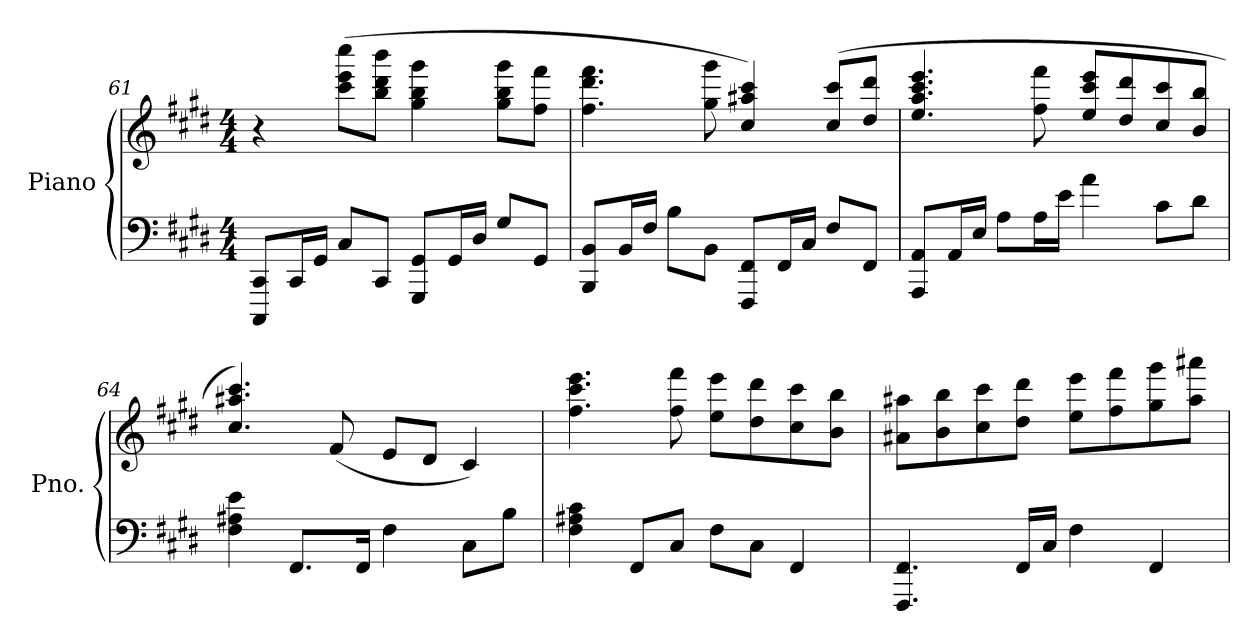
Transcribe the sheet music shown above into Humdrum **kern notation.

**kern	**kern
*part1	*part1
*staff2	*staff1
*I"Piano	*
*I'Pno.	*
*clefF4	*clefG2
*k[f#c#g#d#]	*k[f#c#g#d#]
*M4/4	*M4/4
=61	=61
8CCC#/ 8CC#/L	4r
16CC#/L	.
16GG#/JJ	.
8C#/L	(8ccc#\ 8eee\ 8cccc#\L
8CC#/J	8bb\ 8ddd#\ 8bbb\J
8GGG#/ 8GG#/L	4gg#\ 4bb\ 4ggg#\
16GG#/L	.
16D#/JJ	.
8G#/L	8gg#\ 8bb\ 8ggg#\L
8GG#/J	8ff#\ 8fff#\J
=62	=62
8BBB/ 8BB/L	4.ff#\ 4.ddd#\ 4.fff#\
16BB/L	.
16F#/JJ	.
8B\L	.
8BB\J	8gg#\ 8ggg#\
8FFF#/ 8FF#/L	4cc#/ 4aa#X/ 4ccc#/)
16FF#/L	.
16C#/JJ	.
8F#/L	(8cc#/ 8ccc#/L
8FF#/J	8dd#/ 8ddd#/J
!!LO:LB:g=z
=63	=63
8AAA/ 8AA/L	4.ee/ 4.aa/ 4.ccc#/ 4.eee/
16AA/L	.
16E/JJ	.
8A\L	.
16A\L	8ff#\ 8fff#\
16e\JJ	.
4a\	8ee/ 8ccc#/ 8eee/L
.	8dd#/ 8ddd#/
8c#\L	8cc#/ 8ccc#/
8d#\J	8b/ 8bb/J
=64	=64
4F#\ 4A#X\ 4e\	4.cc#/ 4.aa#X/ 4.ccc#/)
8.FF#/L	.
.	(8f#/
16FF#/Jk	.
4F#\	8e/L
.	8d#/J
8C#\L	4c#/)
8B\J	.
=65	=65
4F#\ 4A#X\ 4c#\	4.ff#\ 4.ccc#\ 4.eee\
8FF#/L	.
8C#/J	8ff#\ 8fff#\
8F#\L	8ee\ 8eee\L
8C#\J	8dd#\ 8ddd#\
4FF#/	8cc#\ 8ccc#\
.	8b\ 8bb\J
!!LO:LB:g=z
=66	=66
4.FFF#/ 4.FF#/	8a#X\ 8aa#X\L
.	8b\ 8bb\
.	8cc#\ 8ccc#\
16FF#/LL	8dd#\ 8ddd#\J
16C#/JJ	.
4F#\	8ee\ 8eee\L
.	8ff#\ 8fff#\
4FF#/	8gg#\ 8ggg#\
.	8aa#\ 8aaa#X\J
=	=
*-	*-
